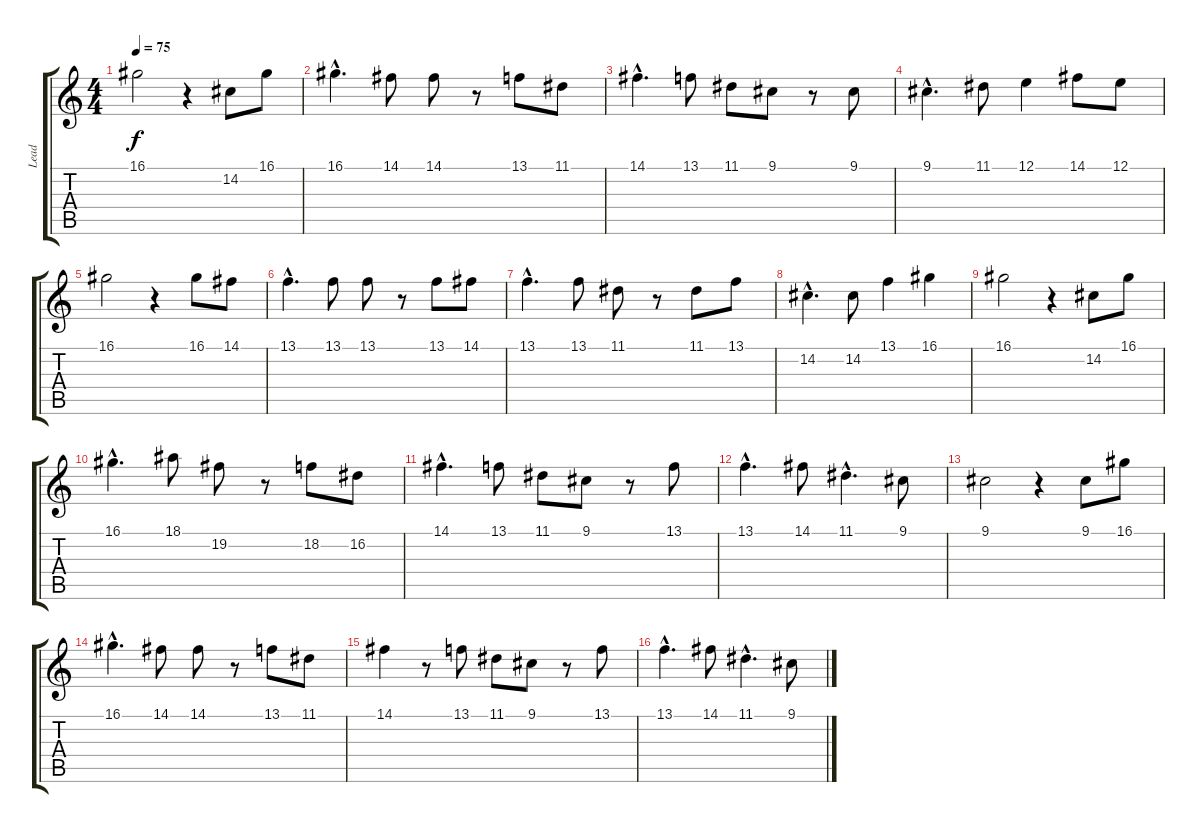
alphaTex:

\track ("Lead" "Lead") {instrument flute}
\staff {score tabs}
\tuning (E4 B3 G3 D3 A2 E2) {hide}
\ts (4 4)
\tempo 75
\clef g2
\ks c
16.1.2{dy f} r.4 14.2.8 16.1.8 |
16.1{hac}.4{d} 14.1.8 14.1.8 r.8 13.1.8 11.1.8 |
14.1{hac}.4{d} 13.1.8 11.1.8 9.1.8 r.8 9.1.8 |
9.1{hac}.4{d} 11.1.8 12.1.4 14.1.8 12.1.8 |
16.1.2 r.4 16.1.8 14.1.8 |
13.1{hac}.4{d} 13.1.8 13.1.8 r.8 13.1.8 14.1.8 |
13.1{hac}.4{d} 13.1.8 11.1.8 r.8 11.1.8 13.1.8 |
14.2{hac}.4{d} 14.2.8 13.1.4 16.1.4 |
16.1.2 r.4 14.2.8 16.1.8 |
16.1{hac}.4{d} 18.1.8 19.2.8 r.8 18.2.8 16.2.8 |
14.1{hac}.4{d} 13.1.8 11.1.8 9.1.8 r.8 13.1.8 |
13.1{hac}.4{d} 14.1.8 11.1{hac}.4{d} 9.1.8 |
9.1.2 r.4 9.1.8 16.1.8 |
16.1{hac}.4{d} 14.1.8 14.1.8 r.8 13.1.8 11.1.8 |
14.1.4 r.8 13.1.8 11.1.8 9.1.8 r.8 13.1.8 |
13.1{hac}.4{d} 14.1.8 11.1{hac}.4{d} 9.1.8
